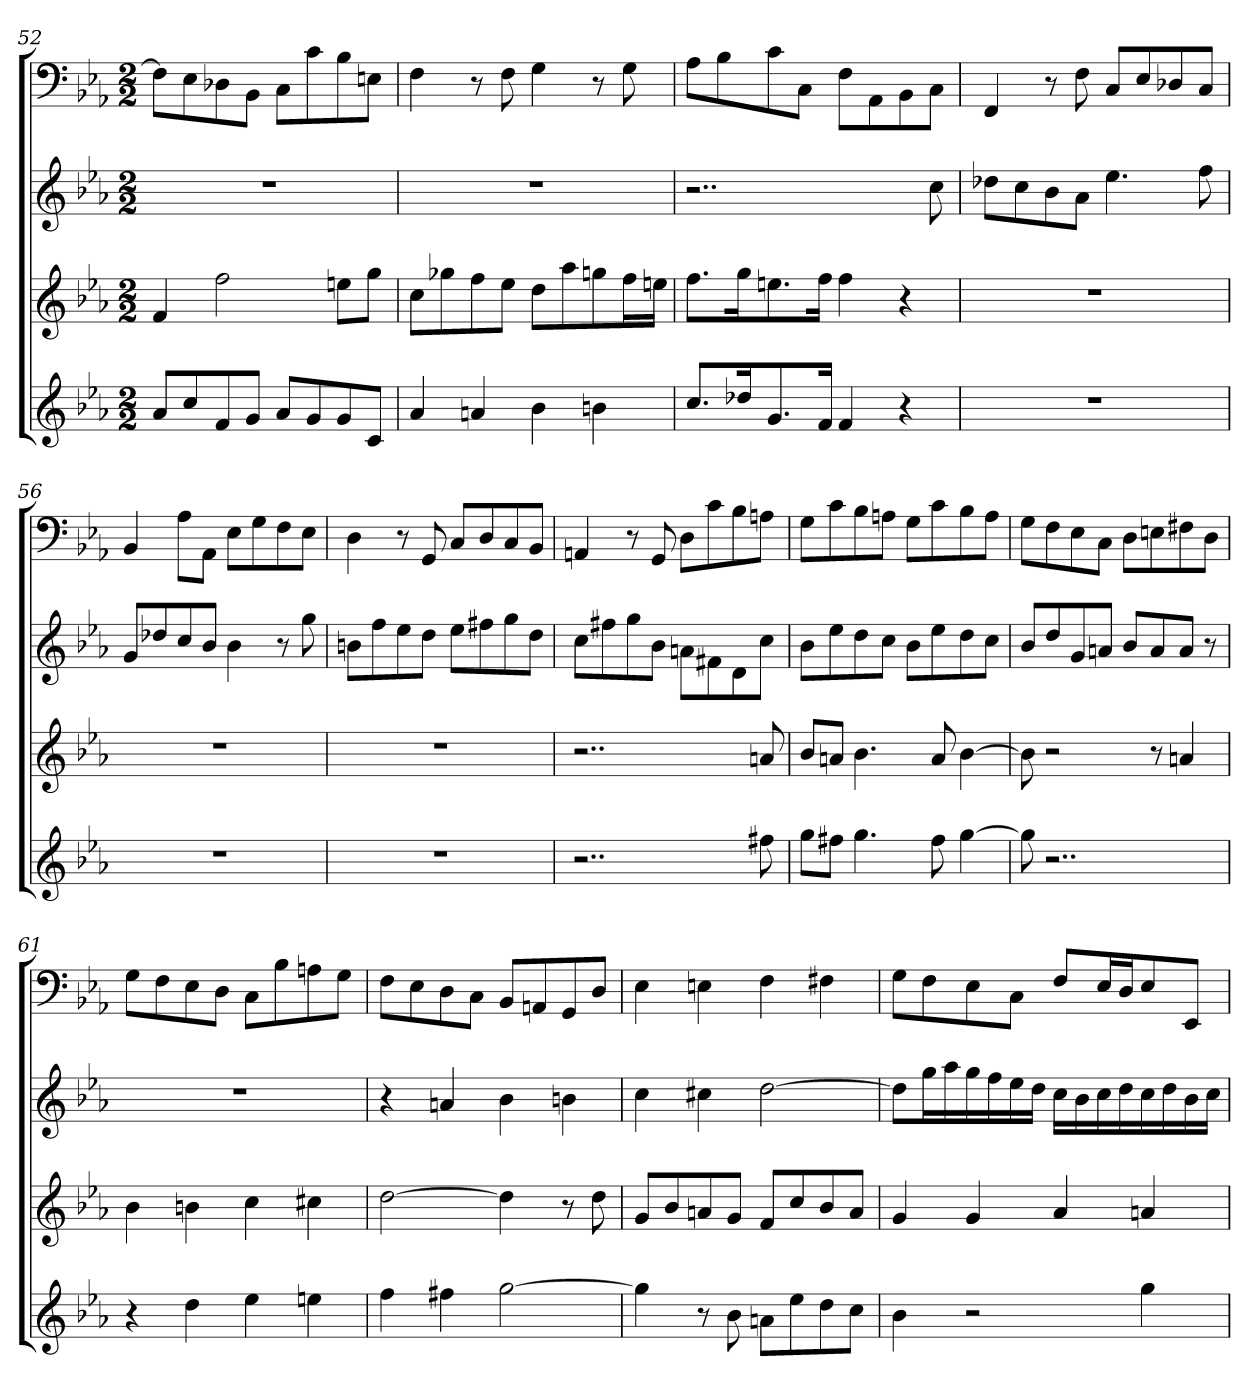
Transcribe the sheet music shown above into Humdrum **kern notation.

**kern	**kern	**kern	**kern
*part4	*part3	*part2	*part1
*staff4	*staff3	*staff2	*staff1
*clefG2	*clefG2	*clefG2	*clefF4
*k[b-e-a-]	*k[b-e-a-]	*k[b-e-a-]	*k[b-e-a-]
*c:	*c:	*c:	*c:
*M2/2	*M2/2	*M2/2	*M2/2
=52	=52	=52	=52
8a-/L	4f	1r	8F\L]
8cc/	.	.	8E-\
8f/	2ff	.	8D-X\
8g/J	.	.	8BB-\J
8a-/L	.	.	8C\L
8g/	.	.	8c\
8g/	8een\L	.	8B-\
8c/J	8gg\J	.	8En\J
=53	=53	=53	=53
4a-	8cc\L	1r	4F
.	8gg-X\	.	.
4an	8ff\	.	8r
.	8ee-\J	.	8F
4b-	8dd\L	.	4G
.	8aa-\	.	.
4bn	8ggn\	.	8r
.	16ff\L	.	8G
.	16een\JJ	.	.
=54	=54	=54	=54
8.cc/L	8.ff\L	2..r	8A-\L
.	.	.	8B-\
16dd-X/K	16gg\K	.	.
8.g/	8.een\	.	8c\
.	.	.	8C\J
16f/Jk	16ff\Jk	.	.
4f	4ff	.	8F\L
.	.	.	8AA-\
4r	4r	.	8BB-\
.	.	8cc	8C\J
=55	=55	=55	=55
1r	1r	8dd-X\L	4FF
.	.	8cc\	.
.	.	8b-\	8r
.	.	8a-\J	8F
.	.	4.ee-	8C/L
.	.	.	8E-/
.	.	.	8D-X/
.	.	8ff	8C/J
=56	=56	=56	=56
1r	1r	8g/L	4BB-
.	.	8dd-X/	.
.	.	8cc/	8A-\L
.	.	8b-/J	8AA-\J
.	.	4b-	8E-\L
.	.	.	8G\
.	.	8r	8F\
.	.	8gg	8E-\J
=57	=57	=57	=57
1r	1r	8bn\L	4D
.	.	8ff\	.
.	.	8ee-\	8r
.	.	8dd\J	8GG
.	.	8ee-\L	8C/L
.	.	8ff#X\	8D/
.	.	8gg\	8C/
.	.	8dd\J	8BB-/J
=58	=58	=58	=58
2..r	2..r	8cc\L	4AAn
.	.	8ff#X\	.
.	.	8gg\	8r
.	.	8b-\J	8GG
.	.	8an\L	8D\L
.	.	8f#X\	8c\
.	.	8d\	8B-\
8ff#X	8an	8cc\J	8An\J
=59	=59	=59	=59
8gg\L	8b-/L	8b-\L	8G\L
8ff#X\J	8an/J	8ee-\	8c\
4.gg	4.b-	8dd\	8B-\
.	.	8cc\J	8An\J
.	.	8b-\L	8G\L
8ff#	8a	8ee-\	8c\
[4gg	[4b-	8dd\	8B-\
.	.	8cc\J	8A\J
=60	=60	=60	=60
8gg]	8b-]	8b-/L	8G\L
2..r	2r	8dd/	8F\
.	.	8g/	8E-\
.	.	8an/J	8C\J
.	.	8b-/L	8D\L
.	8r	8a/	8En\
.	4an	8a/J	8F#X\
.	.	8r	8D\J
=61	=61	=61	=61
4r	4b-	1r	8G\L
.	.	.	8F\
4dd	4bn	.	8E-\
.	.	.	8D\J
4ee-	4cc	.	8C\L
.	.	.	8B-\
4een	4cc#X	.	8An\
.	.	.	8G\J
=62	=62	=62	=62
4ff	[2dd	4r	8F\L
.	.	.	8E-\
4ff#X	.	4an	8D\
.	.	.	8C\J
[2gg	4dd]	4b-	8BB-/L
.	.	.	8AAn/
.	8r	4bn	8GG/
.	8dd	.	8D/J
=63	=63	=63	=63
4gg]	8g/L	4cc	4E-
.	8b-/	.	.
8r	8an/	4cc#X	4En
8b-	8g/J	.	.
8an\L	8f/L	[2dd	4F
8ee-\	8cc/	.	.
8dd\	8b-/	.	4F#X
8cc\J	8a/J	.	.
=64	=64	=64	=64
4b-	4g	8dd\L]	8G\L
.	.	16gg\L	8F\
.	.	16aa-\	.
2r	4g	16gg\	8E-\
.	.	16ff\	.
.	.	16ee-\	8C\J
.	.	16dd\JJ	.
.	4a-	16cc\LL	8F/L
.	.	16b-\	.
.	.	16cc\	16E-/L
.	.	16dd\	16D/J
4gg	4an	16cc\	8E-/
.	.	16dd\	.
.	.	16b-\	8EE-/J
.	.	16cc\JJ	.
=	=	=	=
*-	*-	*-	*-
